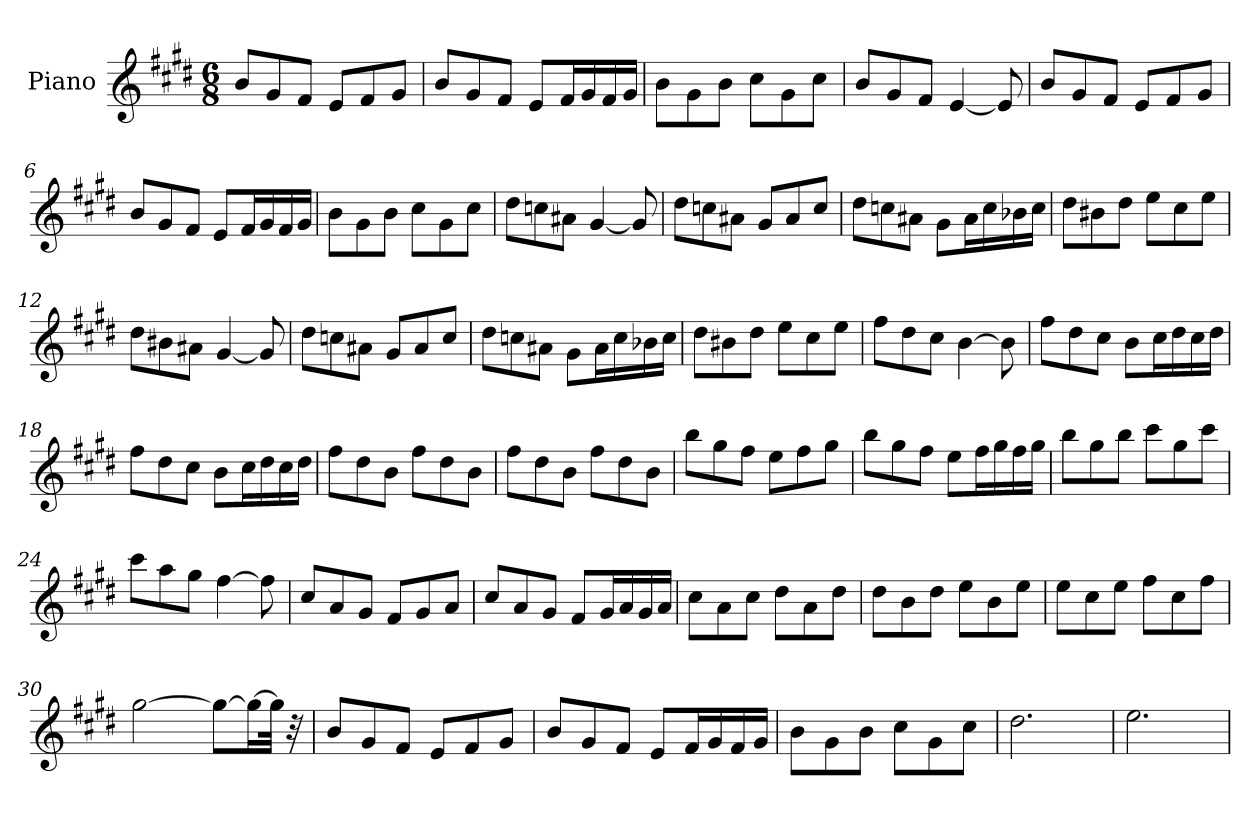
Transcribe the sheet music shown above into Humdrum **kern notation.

**kern
*part1
*staff1
*I"Piano
*I'Pno
*clefG2
*k[f#c#g#d#]
*E:
*M6/8
=1
8b/L
8g#/
8f#/J
8e/L
8f#/
8g#/J
=2
8b/L
8g#/
8f#/J
8e/L
16f#/L
16g#/
16f#/
16g#/JJ
=3
8b\L
8g#\
8b\J
8cc#\L
8g#\
8cc#\J
=4
8b/L
8g#/
8f#/J
[4e/
8e/]
=5
8b/L
8g#/
8f#/J
8e/L
8f#/
8g#/J
!!LO:LB:g=z
=6
8b/L
8g#/
8f#/J
8e/L
16f#/L
16g#/
16f#/
16g#/JJ
=7
8b\L
8g#\
8b\J
8cc#\L
8g#\
8cc#\J
=8
8dd#\L
8ccn\
8a#X\J
[4g#/
8g#/]
=9
8dd#\L
8ccn\
8a#X\J
8g#/L
8a#/
8cc/J
=10
8dd#\L
8ccn\
8a#X\J
8g#\L
16a#\L
16cc\
16b-X\
16cc\JJ
!!LO:LB:g=z
=11
8dd#\L
8b#X\
8dd#\J
8ee\L
8cc#\
8ee\J
=12
8dd#\L
8b#X\
8a#X\J
[4g#/
8g#/]
=13
8dd#\L
8ccn\
8a#X\J
8g#/L
8a#/
8cc/J
=14
8dd#\L
8ccn\
8a#X\J
8g#\L
16a#\L
16cc\
16b-X\
16cc\JJ
=15
8dd#\L
8b#X\
8dd#\J
8ee\L
8cc#\
8ee\J
!!LO:LB:g=z
=16
8ff#\L
8dd#\
8cc#\J
[4b\
8b\]
=17
8ff#\L
8dd#\
8cc#\J
8b\L
16cc#\L
16dd#\
16cc#\
16dd#\JJ
=18
8ff#\L
8dd#\
8cc#\J
8b\L
16cc#\L
16dd#\
16cc#\
16dd#\JJ
=19
8ff#\L
8dd#\
8b\J
8ff#\L
8dd#\
8b\J
=20
8ff#\L
8dd#\
8b\J
8ff#\L
8dd#\
8b\J
=21
8bb\L
8gg#\
8ff#\J
8ee\L
8ff#\
8gg#\J
!!LO:LB:g=z
=22
8bb\L
8gg#\
8ff#\J
8ee\L
16ff#\L
16gg#\
16ff#\
16gg#\JJ
=23
8bb\L
8gg#\
8bb\J
8ccc#\L
8gg#\
8ccc#\J
=24
8ccc#\L
8aa\
8gg#\J
[4ff#\
8ff#\]
=25
8cc#/L
8a/
8g#/J
8f#/L
8g#/
8a/J
=26
8cc#/L
8a/
8g#/J
8f#/L
16g#/L
16a/
16g#/
16a/JJ
=27
8cc#\L
8a\
8cc#\J
8dd#\L
8a\
8dd#\J
!!LO:LB:g=z
=28
8dd#\L
8b\
8dd#\J
8ee\L
8b\
8ee\J
=29
8ee\L
8cc#\
8ee\J
8ff#\L
8cc#\
8ff#\J
=30
[2gg#\
8gg#\L_
16gg#\L_
32gg#\JJk]
32r
=31
8b/L
8g#/
8f#/J
8e/L
8f#/
8g#/J
=32
8b/L
8g#/
8f#/J
8e/L
16f#/L
16g#/
16f#/
16g#/JJ
=33
8b\L
8g#\
8b\J
8cc#\L
8g#\
8cc#\J
=34
2.dd#\
!!LO:LB:g=z
=35
2.ee\
=
*-
